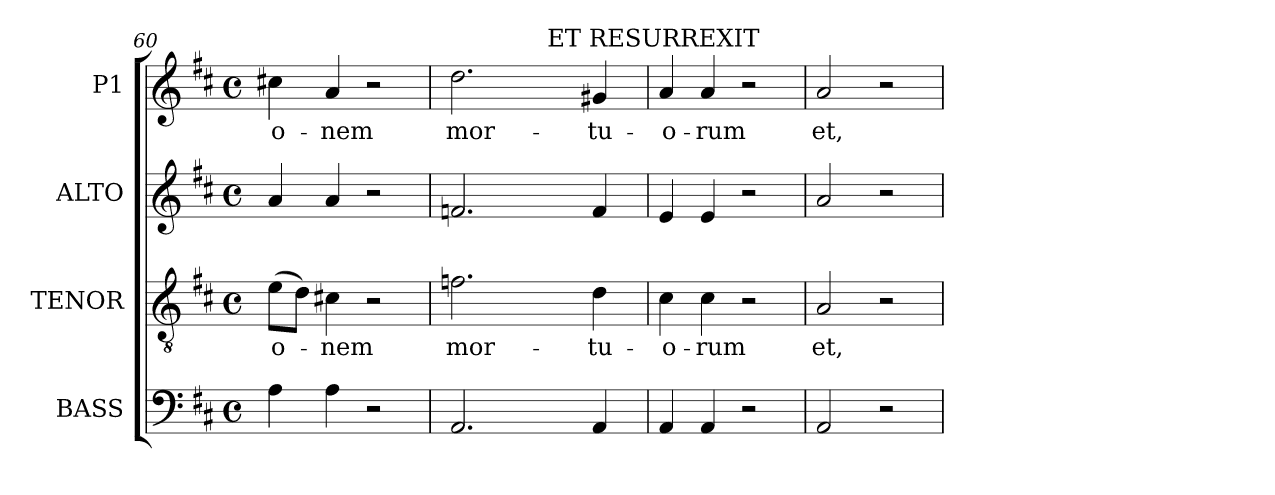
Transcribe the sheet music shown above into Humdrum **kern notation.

**kern	**kern	**text	**kern	**kern	**text
*part4	*part3	*part3	*part2	*part1	*part1
*staff4	*staff3	*staff3	*staff2	*staff1	*staff1
*I"BASS	*I"TENOR	*	*I"ALTO	*I"P1	*
!!LO:PB:g=z
*clefF4	*clefGv2	*	*clefG2	*clefG2	*
*	*ITrd7c12	*	*	*	*
*k[f#c#]	*k[f#c#]	*	*k[f#c#]	*k[f#c#]	*
*D:	*D:	*	*D:	*D:	*
*M4/4	*M4/4	*	*M4/4	*M4/4	*
*met(c)	*met(c)	*	*met(c)	*met(c)	*
=60	=60	=60	=60	=60	=60
!	!	!LO:LY:b:color=#000000	!	!	!
!	!	!	!	!	!LO:LY:b:color=#000000
4Ai\	(8Ei\L	-o-	4ai/	4cc#Xi\	-o-
.	8Di\J)	.	.	.	.
!	!	!LO:LY:b:color=#000000	!	!	!
!	!	!	!	!	!LO:LY:b:color=#000000
4Ai\	4C#Xi\	-nem	4ai/	4ai/	-nem
2r	2r	.	2r	2r	.
=61	=61	=61	=61	=61	=61
!	!	!LO:LY:b:color=#000000	!	!	!
!	!	!	!	!	!LO:LY:b:color=#000000
*	*	*	*	*^	*
2.AAi/	2.Fni\	mor-	2.fni/	2.ddi\	4ryy	mor-
.	.	.	.	.	8ryy	.
.	.	.	.	.	16ryy	.
.	.	.	.	.	64ryy	.
.	.	.	.	.	512ryy	.
!	!	!	!	!	!LO:TX:a:t=ET RESURREXIT	!
.	.	.	.	.	2ryy	.
!	!	!LO:LY:b:color=#000000	!	!	!	!
!	!	!	!	!	!	!LO:LY:b:color=#000000
4AAi/	4Di\	-tu-	4fi/	4g#Xi/	.	-tu-
.	.	.	.	.	32ryy	.
.	.	.	.	.	128..ryy	.
*	*	*	*	*v	*v	*
=62	=62	=62	=62	=62	=62
*	*	*	*	*^	*
!	!	!LO:LY:b:color=#000000	!	!	!	!
*	*	*	*	*v	*v	*
*	*	*	*	*^	*
!	!	!	!	!	!	!LO:LY:b:color=#000000
*	*	*	*	*v	*v	*
4AAi/	4C#i\	-o-	4ei/	4ai/	-o-
!	!	!LO:LY:b:color=#000000	!	!	!
!	!	!	!	!	!LO:LY:b:color=#000000
4AAi/	4C#i\	-rum	4ei/	4ai/	-rum
2r	2r	.	2r	2r	.
=63	=63	=63	=63	=63	=63
!	!	!LO:LY:b:color=#000000	!	!	!
!	!	!	!	!	!LO:LY:b:color=#000000
2AAi/	2AAi/	et,	2ai/	2ai/	et,
2r	2r	.	2r	2r	.
=	=	=	=	=	=
*-	*-	*-	*-	*-	*-
